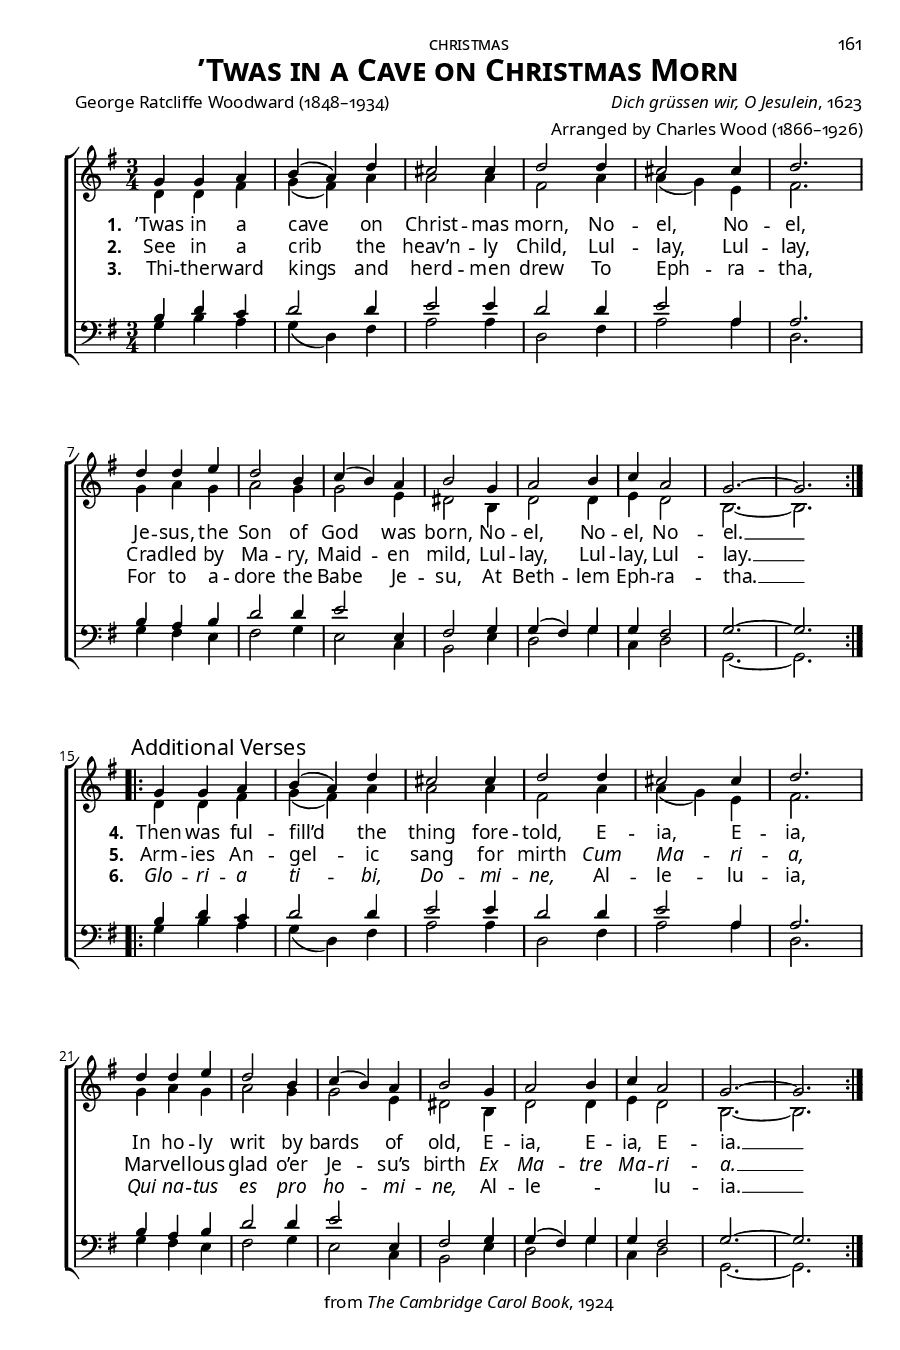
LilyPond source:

\version "2.14.2"
\include "util.ly"
\header {
  title = \markup{\override #'(font-name . "Garamond Premier Pro Semibold"){ \abs-fontsize #15 \smallCapsOldStyle"’Twas in a Cave on Christmas Morn"}}
  poet = \markup\oldStyleNum"George Ratcliffe Woodward (1848–1934)"
  composer = \markup\concat{\italic"Dich grüssen wir, O Jesulein" \oldStyleNum", 1623"}
  arranger = \markup\oldStyleNum"Arranged by Charles Wood (1866–1926)"
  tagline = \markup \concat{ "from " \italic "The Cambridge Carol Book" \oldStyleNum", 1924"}
}
\paper {
  %print-all-headers = ##f
  paper-height = 9\in
  paper-width = 6\in
  indent = 0\in
  %system-system-spacing = #'((basic-distance . 10) (padding . 0))
  %system-system-spacing =
  %  #'((basic-distance . 0)
  %     (minimum-distance . 0)
  %     (padding . -0.35)
  %     (stretchability . 100))
  ragged-last-bottom = ##f
  ragged-bottom = ##f
  two-sided = ##t
  inner-margin = 0.5\in
  outer-margin = 0.25\in
  top-margin = 0.25\in
  bottom-margin = 0.25\in
  first-page-number = #161
  print-first-page-number = ##t
  headerLine = \markup{\override #'(font-name . "Garamond Premier Pro") \smallCapsOldStyle"christmas"}
  oddHeaderMarkup = \markup\fill-line{
     \override #'(font-name . "Garamond Premier Pro")\abs-fontsize #8.5
     \combine 
        \fill-line{"" \on-the-fly #print-page-number-check-first
        \oldStylePageNum""
        }
        \fill-line{\headerLine}
  }
  evenHeaderMarkup = \markup {
     \override #'(font-name . "Garamond Premier Pro")\abs-fontsize #8.5
     \combine
        \on-the-fly #print-page-number-check-first
        \oldStylePageNum""
        \fill-line{\headerLine}
  }
}
#(set-global-staff-size 15) \paper{ #(define fonts (make-pango-font-tree "GoudyOlSt BT" "Garamond Premier Pro" "Garamond Premier Pro" (/ 15 20))) }
global = {
  \key g \major
  \time 3/4
  \autoBeamOff
  \override DynamicLineSpanner #'staff-padding = #0.0
  \override DynamicLineSpanner #'Y-extent = #'(-1 . 1)
}

sopMusic = \relative c' {
  \repeat volta 2 {
    g'4 g a |
    b( a) d |
    cis2 cis4 |
    d2 d4
    cis2 cis4 |
    d2. | \break
    
    d4 d e |
    d2 b4 |
    c( b) a |
    b2 g4 |
    a2 b4 |
    c a2 |
    g2.~ |
    g \break
  }
}
sopWords = \lyricmode {
  
}

altoMusic = \relative c' {
  d4 d fis |
  g( fis) a |
  a2 a4 |
  fis2 a4 |
  a( g) e |
  fis2. |
  
  g4 a g |
  a2 g4 |
  g2 e4 |
  dis2 b4 |
  d2 d4 |
  e4 d2 |
  b2.~ |
  b
}
altoWords = \lyricmode {
  \dropLyricsV
  \set stanza = #"1. "
  ’Twas in a cave on Christ -- mas morn,
  No -- el, No -- el,
  Je -- sus, the Son of God was born,
  No -- el, No -- el, No -- el. __
  
  \set stanza = #"4. "
  Then was ful -- fill’d the thing fore -- told,
  E -- ia, E -- ia,
  In ho -- ly writ by bards of old,
  E -- ia, E -- ia, E -- ia. __
}
altoWordsII = \lyricmode {
  \dropLyricsV
%\markup\italic 
  \set stanza = #"2. "
  See in a crib the heav’n -- ly Child,
  Lul -- lay, Lul -- lay,
  Cra -- dled by Ma -- ry, Maid -- en mild,
  Lul -- lay, Lul -- lay, Lul -- lay. __
  
  \set stanza = #"5. "
  Arm -- ies An -- gel -- ic sang for mirth
  \markup\italic Cum \markup\italic Ma -- \markup\italic ri -- \markup\italic a,
  Mar -- vel -- lous glad o’er Je -- su’s birth
  \markup\italic Ex \markup\italic Ma -- \markup\italic tre \markup\italic Ma -- \markup\italic ri -- \markup\italic a. __
  \set ignoreMelismata = ##t
}
altoWordsIII = \lyricmode {
  \dropLyricsV
  \set stanza = #"3. "
  Thi -- ther -- ward kings and herd -- men drew
  To Eph -- ra -- tha,
  For to a -- dore the Babe Je -- su,
  At Beth -- lem Eph -- ra -- tha. __
  
  \set stanza = #"6. "
  \markup\italic Glo -- \markup\italic ri -- \markup\italic a \markup\italic ti -- \markup\italic bi, \markup\italic Do -- \markup\italic mi -- \markup\italic ne,
  Al -- le -- lu -- ia,
  \markup\italic Qui \markup\italic na -- \markup\italic tus \markup\italic es \markup\italic pro \markup\italic ho -- \markup\italic mi -- \markup\italic ne,
  Al -- le -- _ _ lu -- ia. __
}
altoWordsIV = \lyricmode {
}
altoWordsV = \lyricmode {
}
altoWordsVI = \lyricmode {
}
tenorMusic = \relative c' {
  b4 d c |
  d2 d4 |
  e2 e4 |
  d2 d4 |
  e2 a,4 |
  a2. |
  
  b4 a b |
  d2 d4 |
  e2 e,4 |
  fis2 g4 |
  g(fis) g |
  g fis2 |
  g2.~ |
  g
}
tenorWords = \lyricmode {

}

bassMusic = \relative c {
  g'4 b a |
  g( d) fis |
  a2 a4 |
  d,2 fis4 |
  a2 a4 |
  d,2. |
  
  g4 fis e |
  fis2 g4 |
  e2 c4 |
  b2 e4 |
  d2 g4 |
  c,4 d2 |
  g,2.~ |
  g
}
bassWords = \lyricmode {

}

pianoRH = \relative c' {
  
}
pianoLH = \relative c' {
  
}

\score {
  <<
   \new ChoirStaff <<
    \new Staff = women <<
      \new Voice = "sopranos" { \voiceOne << \global {\sopMusic 
        \once \override Score.RehearsalMark #'self-alignment-X = #LEFT
        \mark "Additional Verses"
        \sopMusic}>> }
      \new Voice = "altos" { \voiceTwo << \global \repeat unfold2\altoMusic >> }
    >>
    \new Lyrics \with { alignAboveContext = #"women" \override VerticalAxisGroup #'nonstaff-relatedstaff-spacing = #'((basic-distance . 1))} \lyricsto "sopranos" \sopWords
    \new Lyrics = "altosVI"  \with { alignBelowContext = #"women" } \lyricsto "altos" \altoWordsVI
    \new Lyrics = "altosV"  \with { alignBelowContext = #"women" } \lyricsto "altos" \altoWordsV
    \new Lyrics = "altosIV"  \with { alignBelowContext = #"women" } \lyricsto "altos" \altoWordsIV
    \new Lyrics = "altosIII"  \with { alignBelowContext = #"women" } \lyricsto "altos" \altoWordsIII
    \new Lyrics = "altosII"  \with { alignBelowContext = #"women" } \lyricsto "altos" \altoWordsII
    \new Lyrics = "altos"  \with { alignBelowContext = #"women" \override VerticalAxisGroup #'nonstaff-relatedstaff-spacing = #'((basic-distance . 1))} \lyricsto "altos" \altoWords
   \new Staff = men <<
      \clef bass
      \new Voice = "tenors" { \voiceOne << \global \repeat unfold2\tenorMusic >> }
      \new Voice = "basses" { \voiceTwo << \global \repeat unfold2\bassMusic >> }
    >>
    \new Lyrics \with { alignAboveContext = #"men" \override VerticalAxisGroup #'nonstaff-relatedstaff-spacing = #'((basic-distance . 1)) } \lyricsto "tenors" \tenorWords
    \new Lyrics \with { alignBelowContext = #"men" \override VerticalAxisGroup #'nonstaff-relatedstaff-spacing = #'((basic-distance . 1)) } \lyricsto "basses" \bassWords
  >>
%    \new PianoStaff << \new Staff { \new Voice { \pianoRH } } \new Staff { \clef "bass" \pianoLH } >>
  >>
  \layout {
    \context {
      \Score
      %\override SpacingSpanner #'base-shortest-duration = #(ly:make-moment 1 8)
      %\override SpacingSpanner #'common-shortest-duration = #(ly:make-moment 1 4)
    }
    \context {
      % Remove all empty staves
      % \Staff \RemoveEmptyStaves \override VerticalAxisGroup #'remove-first = ##t
    }
  }
  \midi {
    %\tempo 4 = 90
    \set Staff.midiInstrument = "flute"
  
    \context {
      \Voice
      \remove "Dynamic_performer"
    }
  }
}
